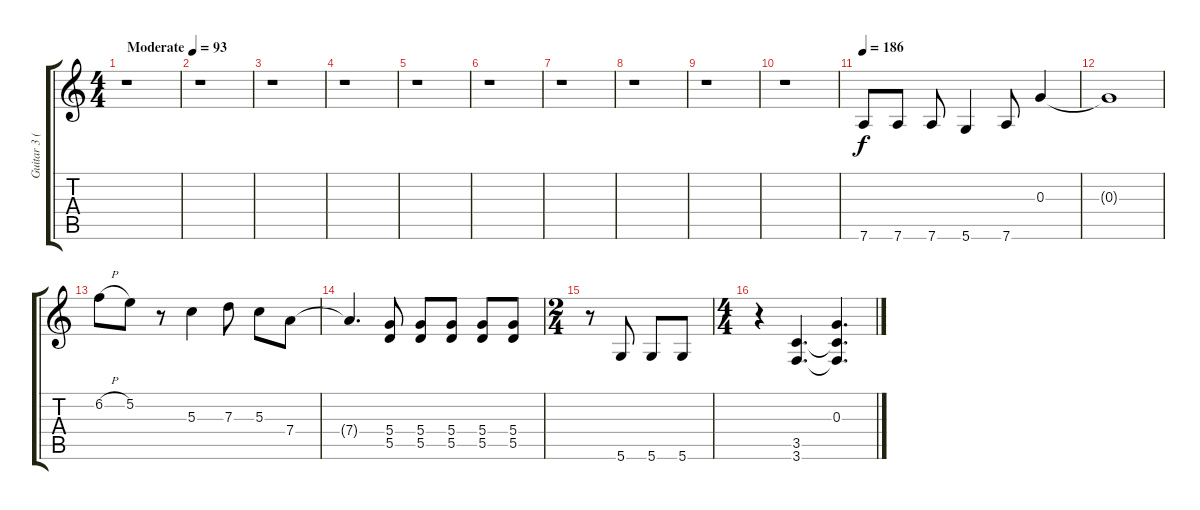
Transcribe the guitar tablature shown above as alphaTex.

\track ("Guitar 3 (Si)" "Guitar 3 (") {instrument electricguitarclean}
\staff {score tabs}
\tuning (E4 B3 G3 D3 A2 D2) {hide}
\ts (4 4)
\tempo (93 "Moderate")
\clef g2
\ks c
r.1{dy f instrument electricguitarclean} |
r.1 |
r.1 |
r.1 |
r.1 |
r.1 |
r.1 |
r.1 |
r.1 |
r.1 |
\tempo 186
7.6.8 7.6.8 7.6.8 5.6.4 7.6.8 0.3.4 |
0.3{t}.1 |
6.2{h}.8 5.2.8 r.8 5.3.4 7.3.8 5.3.8 7.4.8 |
7.4{t}.4{d} (5.4 5.5).8 (5.4 5.5).8 (5.4 5.5).8 (5.4 5.5).8 (5.4 5.5).8 |
\ts (2 4)
r.8 5.6.8 5.6.8 5.6.8 |
\ts (4 4)
r.4 (3.5 3.6).4{d} (0.3 3.5{t} 3.6{t}).4{d}
